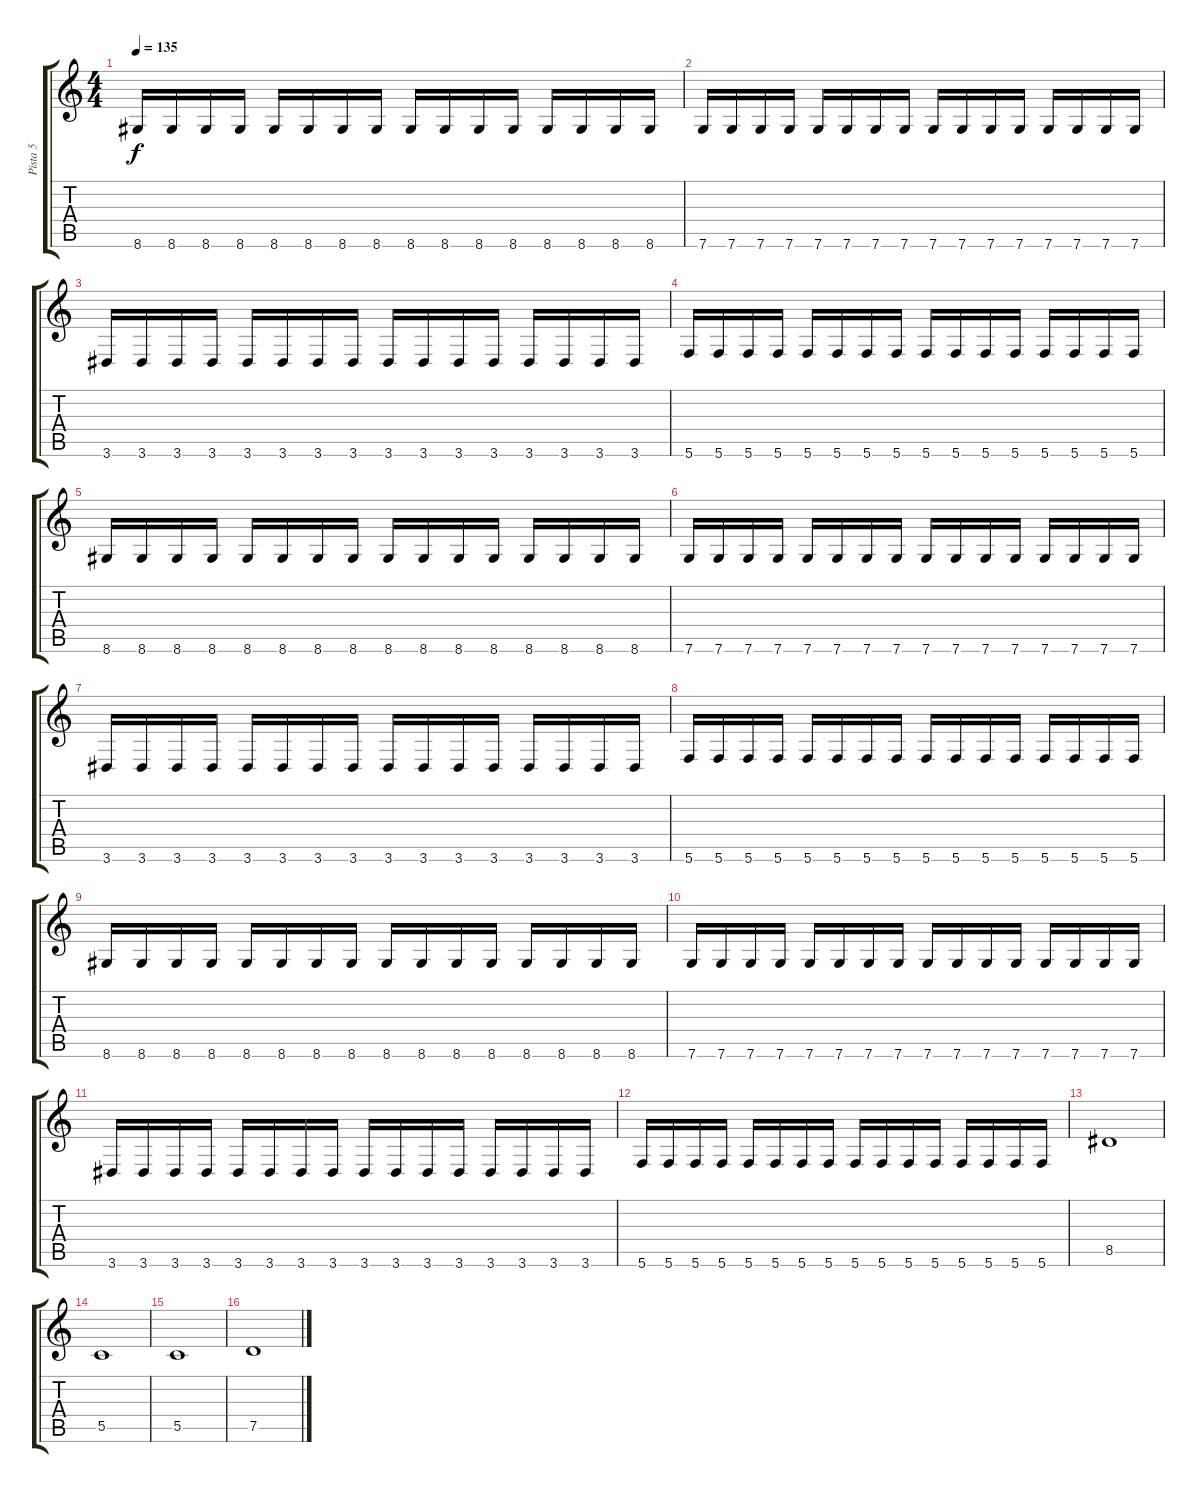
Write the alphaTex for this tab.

\track ("Pista 5" "Pista 5") {instrument electricbassfinger}
\staff {score tabs}
\tuning (D4 A3 F3 C3 G2 C2) {hide}
\ts (4 4)
\tempo 135
\clef g2
\ks c
8.6.16{dy f} 8.6.16 8.6.16 8.6.16 8.6.16 8.6.16 8.6.16 8.6.16 8.6.16 8.6.16 8.6.16 8.6.16 8.6.16 8.6.16 8.6.16 8.6.16 |
7.6.16 7.6.16 7.6.16 7.6.16 7.6.16 7.6.16 7.6.16 7.6.16 7.6.16 7.6.16 7.6.16 7.6.16 7.6.16 7.6.16 7.6.16 7.6.16 |
3.6.16 3.6.16 3.6.16 3.6.16 3.6.16 3.6.16 3.6.16 3.6.16 3.6.16 3.6.16 3.6.16 3.6.16 3.6.16 3.6.16 3.6.16 3.6.16 |
5.6.16 5.6.16 5.6.16 5.6.16 5.6.16 5.6.16 5.6.16 5.6.16 5.6.16 5.6.16 5.6.16 5.6.16 5.6.16 5.6.16 5.6.16 5.6.16 |
8.6.16 8.6.16 8.6.16 8.6.16 8.6.16 8.6.16 8.6.16 8.6.16 8.6.16 8.6.16 8.6.16 8.6.16 8.6.16 8.6.16 8.6.16 8.6.16 |
7.6.16 7.6.16 7.6.16 7.6.16 7.6.16 7.6.16 7.6.16 7.6.16 7.6.16 7.6.16 7.6.16 7.6.16 7.6.16 7.6.16 7.6.16 7.6.16 |
3.6.16 3.6.16 3.6.16 3.6.16 3.6.16 3.6.16 3.6.16 3.6.16 3.6.16 3.6.16 3.6.16 3.6.16 3.6.16 3.6.16 3.6.16 3.6.16 |
5.6.16 5.6.16 5.6.16 5.6.16 5.6.16 5.6.16 5.6.16 5.6.16 5.6.16 5.6.16 5.6.16 5.6.16 5.6.16 5.6.16 5.6.16 5.6.16 |
8.6.16 8.6.16 8.6.16 8.6.16 8.6.16 8.6.16 8.6.16 8.6.16 8.6.16 8.6.16 8.6.16 8.6.16 8.6.16 8.6.16 8.6.16 8.6.16 |
7.6.16 7.6.16 7.6.16 7.6.16 7.6.16 7.6.16 7.6.16 7.6.16 7.6.16 7.6.16 7.6.16 7.6.16 7.6.16 7.6.16 7.6.16 7.6.16 |
3.6.16 3.6.16 3.6.16 3.6.16 3.6.16 3.6.16 3.6.16 3.6.16 3.6.16 3.6.16 3.6.16 3.6.16 3.6.16 3.6.16 3.6.16 3.6.16 |
5.6.16 5.6.16 5.6.16 5.6.16 5.6.16 5.6.16 5.6.16 5.6.16 5.6.16 5.6.16 5.6.16 5.6.16 5.6.16 5.6.16 5.6.16 5.6.16 |
8.5.1 |
5.5.1 |
5.5.1 |
7.5.1
